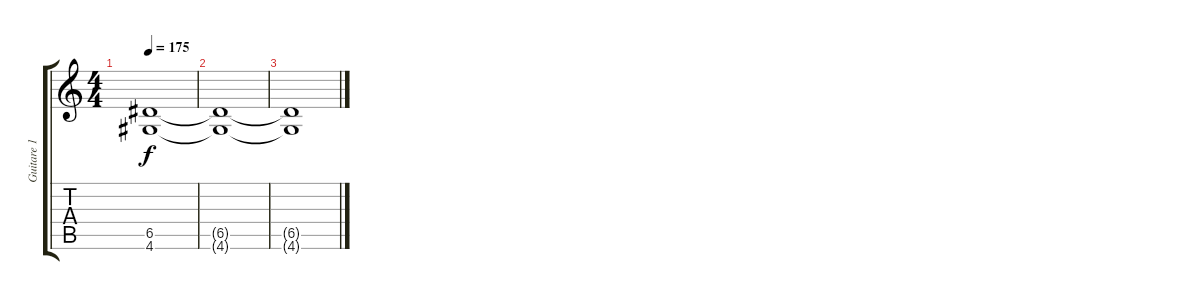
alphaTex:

\track ("Guitare 1" "Guitare 1") {instrument distortionguitar}
\staff {score tabs}
\tuning (E4 B3 G3 D3 A2 E2) {hide}
\ts (4 4)
\tempo 175
\clef g2
\ks c
(6.5 4.6).1{dy f} |
(6.5{t} 4.6{t}).1 |
(6.5{t} 4.6{t}).1
